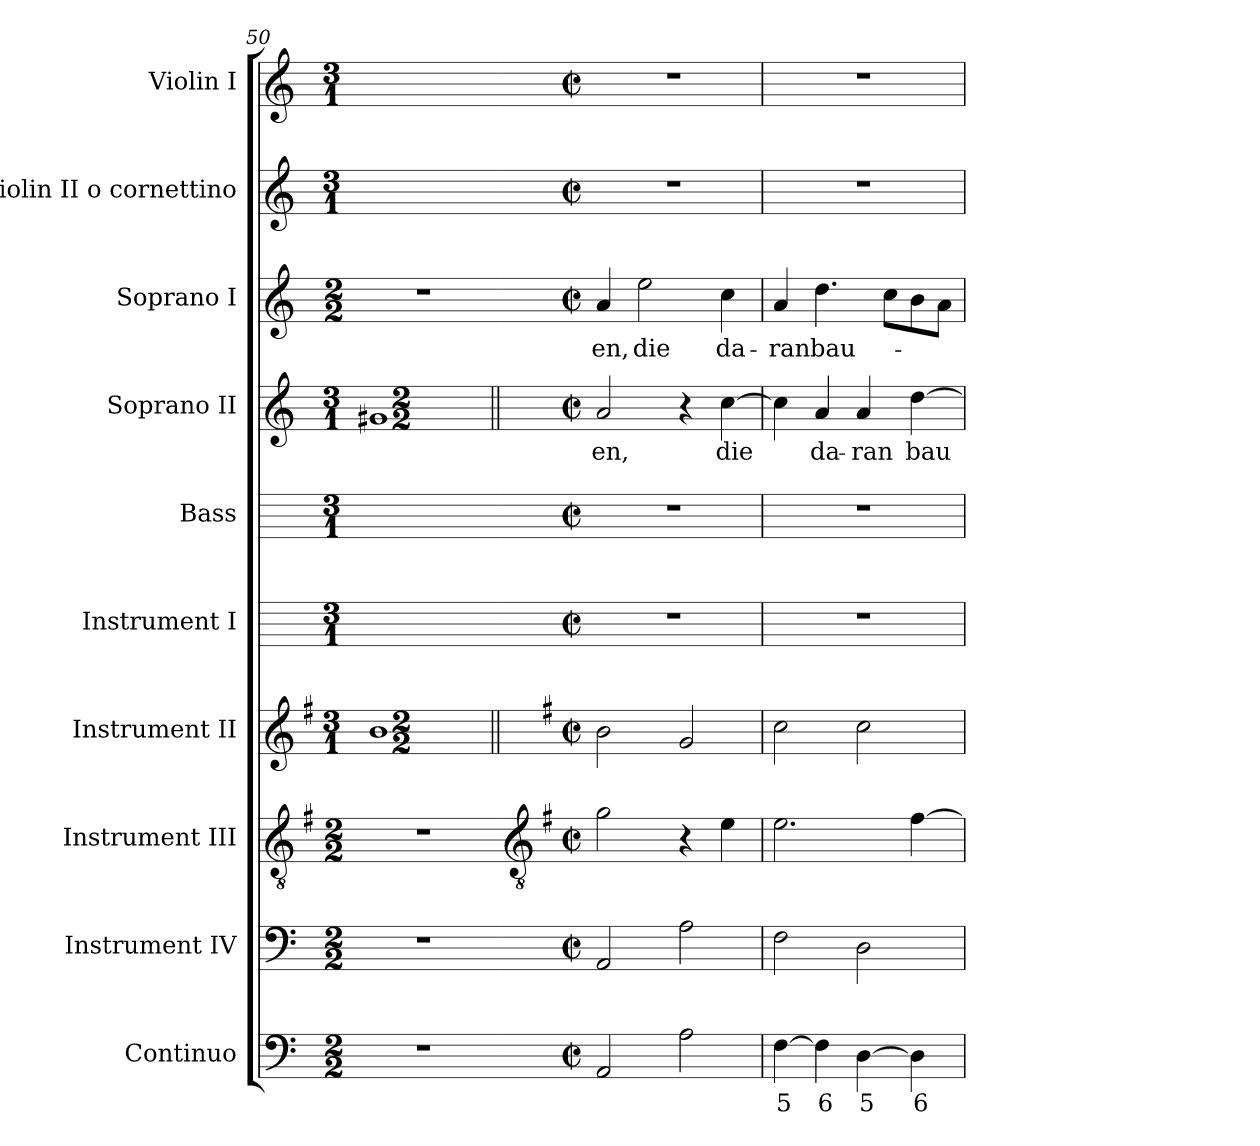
**kern	**text	**kern	**kern	**kern	**kern	**kern	**kern	**text	**kern	**text	**kern	**kern
*part10	*part10	*part9	*part8	*part7	*part6	*part5	*part4	*part4	*part3	*part3	*part2	*part1
*staff10	*staff10	*staff9	*staff8	*staff7	*staff6	*staff5	*staff4	*staff4	*staff3	*staff3	*staff2	*staff1
*I"Continuo	*	*I"Instrument IV	*I"Instrument III	*I"Instrument II	*I"Instrument I	*I"Bass	*I"Soprano II	*	*I"Soprano I	*	*I"Violin II o cornettino	*I"Violin I
*	*	*I'IV	*I'III	*I'II	*I'I	*I'B	*I'S II	*	*I'S I	*	*I'Vn II	*I'Vn I
*clefF4	*	*clefF4	*clefGv2	*clefG2	*	*	*clefG2	*	*clefG2	*	*clefG2	*clefG2
*	*	*	*ITrd4c7	*ITrd4c7	*ITrd4c7	*	*	*	*	*	*	*
*k[]	*	*k[]	*k[]	*k[]	*	*	*k[]	*	*k[]	*	*k[]	*k[]
*C:	*	*C:	*C:	*C:	*	*	*C:	*	*C:	*	*C:	*C:
*M2/2	*	*M2/2	*M2/2	*M3/1	*M3/1	*M3/1	*M3/1	*	*M2/2	*	*M3/1	*M3/1
=50	=50	=50	=50	=50	=50	=50	=50	=50	=50	=50	=50	=50
1r	.	1r	1r	1e	1ryy	1ryy	1g#X	.	1r	.	1ryy	1ryy
*	*	*	*	*M2/2	*	*	*M2/2	*	*	*	*	*
*	*	*	*	*met(c|)	*	*	*met(c|)	*	*	*	*	*
!!LO:LB:g=z
=51	=51	=51	=51	=51||	=51	=51	=51||	=51	=51	=51	=51	=51
*	*	*	*clefGv2	*	*	*	*	*	*	*	*	*
*	*	*	*	*	*	*	*	*	*	*	*k[]	*k[]
*	*	*	*	*	*	*	*	*	*	*	*C:	*C:
*M2/2	*	*M2/2	*M2/2	*M2/2	*M2/2	*M2/2	*M2/2	*	*M2/2	*	*M2/2	*M2/2
*met(c|)	*	*met(c|)	*met(c|)	*met(c|)	*met(c|)	*met(c|)	*met(c|)	*	*met(c|)	*	*met(c|)	*met(c|)
!	!	!	!	!	!	!	!	!LO:LY:b	!	!LO:LY:b	!	!
2AA	.	2AA	2c	2e	1r	1r	2a	en,	4a	en,	1r	1r
!	!	!	!	!	!	!	!	!	!	!LO:LY:b	!	!
.	.	.	.	.	.	.	.	.	2ee	die	.	.
2A	.	2A	4r	2c	.	.	4r	.	.	.	.	.
!	!	!	!	!	!	!	!	!LO:LY:b	!	!LO:LY:b	!	!
.	.	.	4A	.	.	.	[4cc	die	4cc	da-	.	.
=52	=52	=52	=52	=52	=52	=52	=52	=52	=52	=52	=52	=52
!	!LO:LY:b	!	!	!	!	!	!	!	!	!LO:LY:b	!	!
[4F	5	2F	2.A	2f	1r	1r	4cc]	.	4a	-ran	1r	1r
!	!LO:LY:b	!	!	!	!	!	!	!LO:LY:b	!	!LO:LY:b	!	!
4F]	6	.	.	.	.	.	4a	da-	4.dd	bau-	.	.
!	!LO:LY:b	!	!	!	!	!	!	!LO:LY:b	!	!	!	!
[4D	5	2D	.	2f	.	.	4a	-ran	.	.	.	.
.	.	.	.	.	.	.	.	.	8ccL	.	.	.
!	!LO:LY:b	!	!	!	!	!	!	!LO:LY:b	!	!	!	!
4D]	6	.	[4B	.	.	.	[4dd	bau-	8b	.	.	.
.	.	.	.	.	.	.	.	.	8aJ	.	.	.
=	=	=	=	=	=	=	=	=	=	=	=	=
*-	*-	*-	*-	*-	*-	*-	*-	*-	*-	*-	*-	*-
